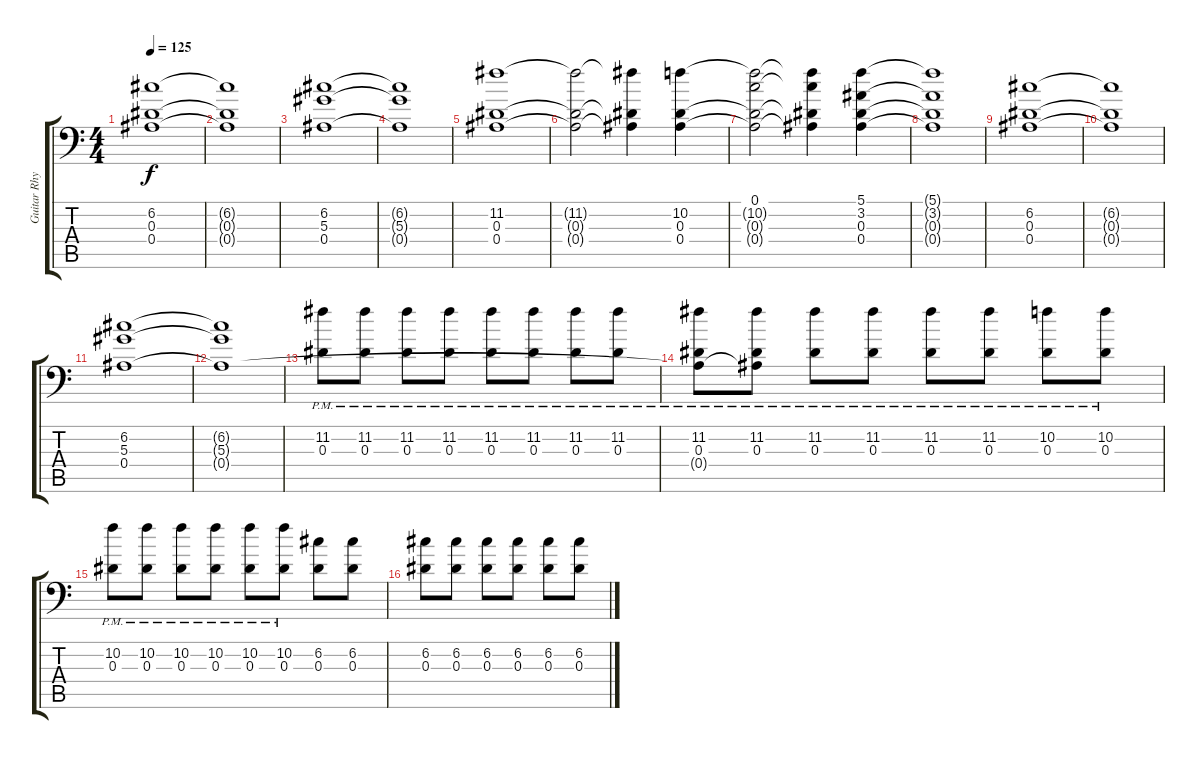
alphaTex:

\track ("Guitar Rhytm" "Guitar Rhy") {instrument distortionguitar}
\staff {score tabs}
\tuning (C4 G3 Eb3 Bb2 F2 Bb1) {hide}
\ts (4 4)
\tempo 125
\clef f4
\ks c
(6.2 0.3 0.4).1{dy f} |
(6.2{t} 0.3{t} 0.4{t}).1 |
(6.2 5.3 0.4).1 |
(6.2{t} 5.3{t} 0.4{t}).1 |
(11.2 0.3 0.4).1 |
(11.2{t} 0.3{t} 0.4{t}).2 (11.2{t} 0.3{t} 0.4{t}).4 (10.2 0.3 0.4).4 |
(0.1 10.2{t} 0.3{t} 0.4{t}).2 (0.1{t} 10.2{t} 0.3{t} 0.4{t}).4 (5.1 3.2 0.3 0.4).4 |
(5.1{t} 3.2{t} 0.3{t} 0.4{t}).1 |
(6.2 0.3 0.4).1 |
(6.2{t} 0.3{t} 0.4{t}).1 |
(6.2 5.3 0.4).1 |
(6.2{t} 5.3{t} 0.4{t}).1 |
(11.2{pm} 0.3{pm}).8 (11.2{pm} 0.3{pm}).8 (11.2{pm} 0.3{pm}).8 (11.2{pm} 0.3{pm}).8 (11.2{pm} 0.3{pm}).8 (11.2{pm} 0.3{pm}).8 (11.2{pm} 0.3{pm}).8 (11.2{pm} 0.3{pm}).8 |
(11.2{pm} 0.3{pm} 0.4{t}).8 (11.2{pm} 0.3{pm} 0.4{t}).8 (11.2{pm} 0.3{pm}).8 (11.2{pm} 0.3{pm}).8 (11.2{pm} 0.3{pm}).8 (11.2{pm} 0.3{pm}).8 (10.2{pm} 0.3{pm}).8 (10.2{pm} 0.3{pm}).8 |
(10.2{pm} 0.3{pm}).8 (10.2{pm} 0.3{pm}).8 (10.2{pm} 0.3{pm}).8 (10.2{pm} 0.3{pm}).8 (10.2{pm} 0.3{pm}).8 (10.2{pm} 0.3{pm}).8 (6.2 0.3).8 (6.2 0.3).8 |
(6.2 0.3).8 (6.2 0.3).8 (6.2 0.3).8 (6.2 0.3).8 (6.2 0.3).8 (6.2 0.3).8
